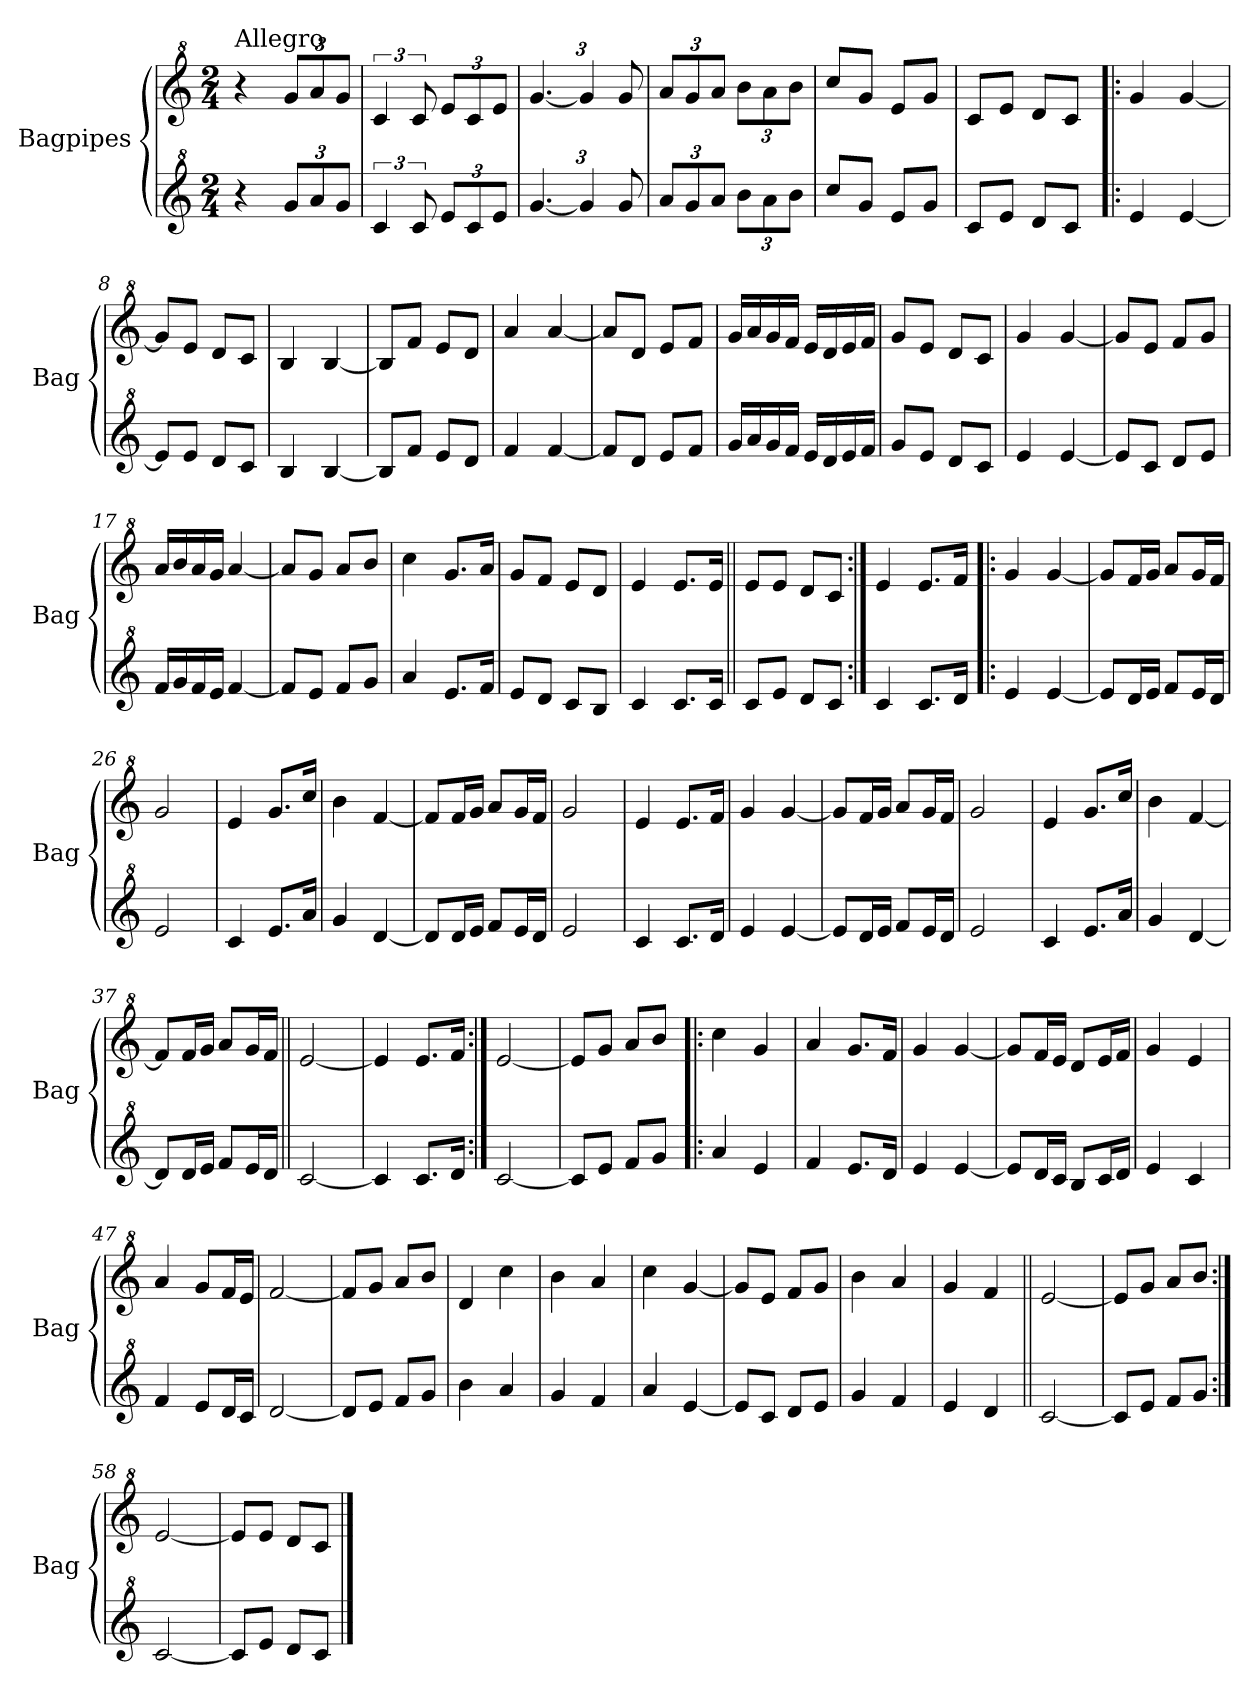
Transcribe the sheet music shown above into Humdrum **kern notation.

**kern	**kern
*part2	*part1
*staff2	*staff1
*I"Bagpipes	*I"Bagpipes
*I'Bag	*I'Bag
*clefG^2	*clefG^2
*k[]	*k[]
*C:	*C:
*M2/4	*M2/4
=1	=1
!	!LO:TX:a:t=Allegro
4r	4r
*Xbrackettup	*Xbrackettup
12gg/L	12gg/L
12aa/	12aa/
12gg/J	12gg/J
=2	=2
*brackettup	*brackettup
6cc/	6cc/
12cc/	12cc/
*Xbrackettup	*Xbrackettup
12ee/L	12ee/L
12cc/	12cc/
12ee/J	12ee/J
=3	=3
[6.gg/	[6.gg/
*brackettup	*brackettup
6gg/]	6gg/]
12gg/	12gg/
=4	=4
*Xbrackettup	*Xbrackettup
12aa/L	12aa/L
12gg/	12gg/
12aa/J	12aa/J
12bb\L	12bb\L
12aa\	12aa\
12bb\J	12bb\J
=5	=5
8ccc/L	8ccc/L
8gg/J	8gg/J
8ee/L	8ee/L
8gg/J	8gg/J
=6	=6
8cc/L	8cc/L
8ee/J	8ee/J
8dd/L	8dd/L
8cc/J	8cc/J
=7!|:	=7!|:
4ee/	4gg/
[4ee/	[4gg/
=8	=8
8ee/L]	8gg/L]
8ee/J	8ee/J
8dd/L	8dd/L
8cc/J	8cc/J
=9	=9
4b/	4b/
[4b/	[4b/
!!LO:LB:g=z
=10	=10
8b/L]	8b/L]
8ff/J	8ff/J
8ee/L	8ee/L
8dd/J	8dd/J
=11	=11
4ff/	4aa/
[4ff/	[4aa/
=12	=12
8ff/L]	8aa/L]
8dd/J	8dd/J
8ee/L	8ee/L
8ff/J	8ff/J
=13	=13
16gg/LL	16gg/LL
16aa/	16aa/
16gg/	16gg/
16ff/JJ	16ff/JJ
16ee/LL	16ee/LL
16dd/	16dd/
16ee/	16ee/
16ff/JJ	16ff/JJ
=14	=14
8gg/L	8gg/L
8ee/J	8ee/J
8dd/L	8dd/L
8cc/J	8cc/J
=15	=15
4ee/	4gg/
[4ee/	[4gg/
=16	=16
8ee/L]	8gg/L]
8cc/J	8ee/J
8dd/L	8ff/L
8ee/J	8gg/J
=17	=17
16ff/LL	16aa/LL
16gg/	16bb/
16ff/	16aa/
16ee/JJ	16gg/JJ
[4ff/	[4aa/
=18	=18
8ff/L]	8aa/L]
8ee/J	8gg/J
8ff/L	8aa/L
8gg/J	8bb/J
!!LO:LB:g=z
=19	=19
4aa/	4ccc\
8.ee/L	8.gg/L
16ff/Jk	16aa/Jk
=20	=20
8ee/L	8gg/L
8dd/J	8ff/J
8cc/L	8ee/L
8b/J	8dd/J
=21	=21
4cc/	4ee/
8.cc/L	8.ee/L
16cc/Jk	16ee/Jk
=22||	=22||
8cc/L	8ee/L
8ee/J	8ee/J
8dd/L	8dd/L
8cc/J	8cc/J
=23:|!	=23:|!
4cc/	4ee/
8.cc/L	8.ee/L
16dd/Jk	16ff/Jk
=24!|:	=24!|:
4ee/	4gg/
[4ee/	[4gg/
=25	=25
8ee/L]	8gg/L]
16dd/L	16ff/L
16ee/JJ	16gg/JJ
8ff/L	8aa/L
16ee/L	16gg/L
16dd/JJ	16ff/JJ
=26	=26
2ee/	2gg/
=27	=27
4cc/	4ee/
8.ee/L	8.gg/L
16aa/Jk	16ccc/Jk
=28	=28
4gg/	4bb\
[4dd/	[4ff/
!!LO:LB:g=z
=29	=29
8dd/L]	8ff/L]
16dd/L	16ff/L
16ee/JJ	16gg/JJ
8ff/L	8aa/L
16ee/L	16gg/L
16dd/JJ	16ff/JJ
=30	=30
2ee/	2gg/
=31	=31
4cc/	4ee/
8.cc/L	8.ee/L
16dd/Jk	16ff/Jk
=32	=32
4ee/	4gg/
[4ee/	[4gg/
=33	=33
8ee/L]	8gg/L]
16dd/L	16ff/L
16ee/JJ	16gg/JJ
8ff/L	8aa/L
16ee/L	16gg/L
16dd/JJ	16ff/JJ
=34	=34
2ee/	2gg/
=35	=35
4cc/	4ee/
8.ee/L	8.gg/L
16aa/Jk	16ccc/Jk
=36	=36
4gg/	4bb\
[4dd/	[4ff/
=37	=37
8dd/L]	8ff/L]
16dd/L	16ff/L
16ee/JJ	16gg/JJ
8ff/L	8aa/L
16ee/L	16gg/L
16dd/JJ	16ff/JJ
=38||	=38||
[2cc/	[2ee/
=39	=39
4cc/]	4ee/]
8.cc/L	8.ee/L
16dd/Jk	16ff/Jk
!!LO:LB:g=z
=40:|!	=40:|!
[2cc/	[2ee/
=41	=41
8cc/L]	8ee/L]
8ee/J	8gg/J
8ff/L	8aa/L
8gg/J	8bb/J
=42!|:	=42!|:
4aa/	4ccc\
4ee/	4gg/
=43	=43
4ff/	4aa/
8.ee/L	8.gg/L
16dd/Jk	16ff/Jk
=44	=44
4ee/	4gg/
[4ee/	[4gg/
=45	=45
8ee/L]	8gg/L]
16dd/L	16ff/L
16cc/JJ	16ee/JJ
8b/L	8dd/L
16cc/L	16ee/L
16dd/JJ	16ff/JJ
=46	=46
4ee/	4gg/
4cc/	4ee/
=47	=47
4ff/	4aa/
8ee/L	8gg/L
16dd/L	16ff/L
16cc/JJ	16ee/JJ
=48	=48
[2dd/	[2ff/
=49	=49
8dd/L]	8ff/L]
8ee/J	8gg/J
8ff/L	8aa/L
8gg/J	8bb/J
=50	=50
4bb\	4dd/
4aa/	4ccc\
=51	=51
4gg/	4bb\
4ff/	4aa/
!!LO:PB:g=z
=52	=52
4aa/	4ccc\
[4ee/	[4gg/
=53	=53
8ee/L]	8gg/L]
8cc/J	8ee/J
8dd/L	8ff/L
8ee/J	8gg/J
=54	=54
4gg/	4bb\
4ff/	4aa/
=55	=55
4ee/	4gg/
4dd/	4ff/
=56||	=56||
[2cc/	[2ee/
=57	=57
8cc/L]	8ee/L]
8ee/J	8gg/J
8ff/L	8aa/L
8gg/J	8bb/J
=58:|!	=58:|!
[2cc/	[2ee/
=59	=59
8cc/L]	8ee/L]
8ee/J	8ee/J
8dd/L	8dd/L
8cc/J	8cc/J
==	==
*-	*-
